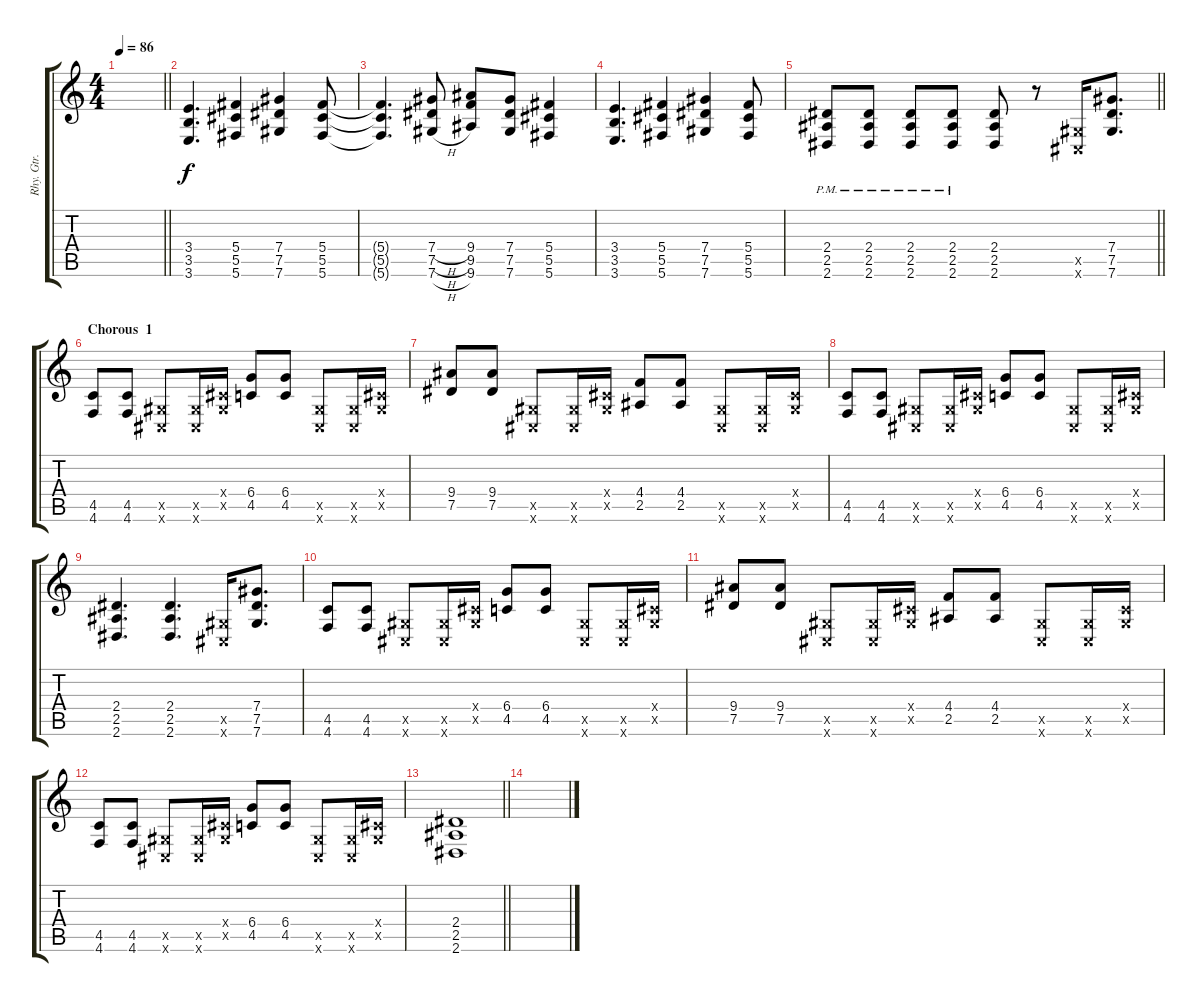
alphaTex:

\track ("Rhy. Gtr. 1" "Rhy. Gtr. ") {instrument distortionguitar}
\staff {score tabs}
\tuning (Eb4 Bb3 Gb3 Db3 Ab2 Db2) {hide}
\ts (4 4)
\tempo 86
\clef g2
\barLineRight lightlight
\ks c
|
\section ("" "")
(3.4 3.5 3.6).4{d} (5.4 5.5 5.6).4 (7.4 7.5 7.6).4 (5.4 5.5 5.6).8 |
(5.4{t} 5.5{t} 5.6{t}).4{d} (7.4{h} 7.5{h} 7.6{h}).8 (9.4 9.5 9.6).8 (7.4 7.5 7.6).8 (5.4 5.5 5.6).4 |
(3.4 3.5 3.6).4{d} (5.4 5.5 5.6).4 (7.4 7.5 7.6).4 (5.4 5.5 5.6).8 |
\barLineRight lightlight
(2.4{pm} 2.5{pm} 2.6{pm}).8 (2.4{pm} 2.5{pm} 2.6{pm}).8 (2.4{pm} 2.5{pm} 2.6{pm}).8 (2.4{pm} 2.5{pm} 2.6{pm}).8 (2.4 2.5 2.6).8 r.8 (0.5{x} 0.6{x}).16 (7.4 7.5 7.6).8{d} |
\section ("" "Chorous  1")
(4.5 4.6).8 (4.5 4.6).8 (0.5{x} 0.6{x}).8 (0.5{x} 0.6{x}).16 (0.4{x} 0.5{x}).16 (6.4 4.5).8 (6.4 4.5).8 (0.5{x} 0.6{x}).8 (0.5{x} 0.6{x}).16 (0.4{x} 0.5{x}).16 |
(9.4 7.5).8 (9.4 7.5).8 (0.5{x} 0.6{x}).8 (0.5{x} 0.6{x}).16 (0.4{x} 0.5{x}).16 (4.4 2.5).8 (4.4 2.5).8 (0.5{x} 0.6{x}).8 (0.5{x} 0.6{x}).16 (0.4{x} 0.5{x}).16 |
(4.5 4.6).8 (4.5 4.6).8 (0.5{x} 0.6{x}).8 (0.5{x} 0.6{x}).16 (0.4{x} 0.5{x}).16 (6.4 4.5).8 (6.4 4.5).8 (0.5{x} 0.6{x}).8 (0.5{x} 0.6{x}).16 (0.4{x} 0.5{x}).16 |
(2.4 2.5 2.6).4{d} (2.4 2.5 2.6).4{d} (0.5{x} 0.6{x}).16 (7.4 7.5 7.6).8{d} |
(4.5 4.6).8 (4.5 4.6).8 (0.5{x} 0.6{x}).8 (0.5{x} 0.6{x}).16 (0.4{x} 0.5{x}).16 (6.4 4.5).8 (6.4 4.5).8 (0.5{x} 0.6{x}).8 (0.5{x} 0.6{x}).16 (0.4{x} 0.5{x}).16 |
(9.4 7.5).8 (9.4 7.5).8 (0.5{x} 0.6{x}).8 (0.5{x} 0.6{x}).16 (0.4{x} 0.5{x}).16 (4.4 2.5).8 (4.4 2.5).8 (0.5{x} 0.6{x}).8 (0.5{x} 0.6{x}).16 (0.4{x} 0.5{x}).16 |
(4.5 4.6).8 (4.5 4.6).8 (0.5{x} 0.6{x}).8 (0.5{x} 0.6{x}).16 (0.4{x} 0.5{x}).16 (6.4 4.5).8 (6.4 4.5).8 (0.5{x} 0.6{x}).8 (0.5{x} 0.6{x}).16 (0.4{x} 0.5{x}).16 |
\barLineRight lightlight
(2.4 2.5 2.6).1 |
\section ("" "")
